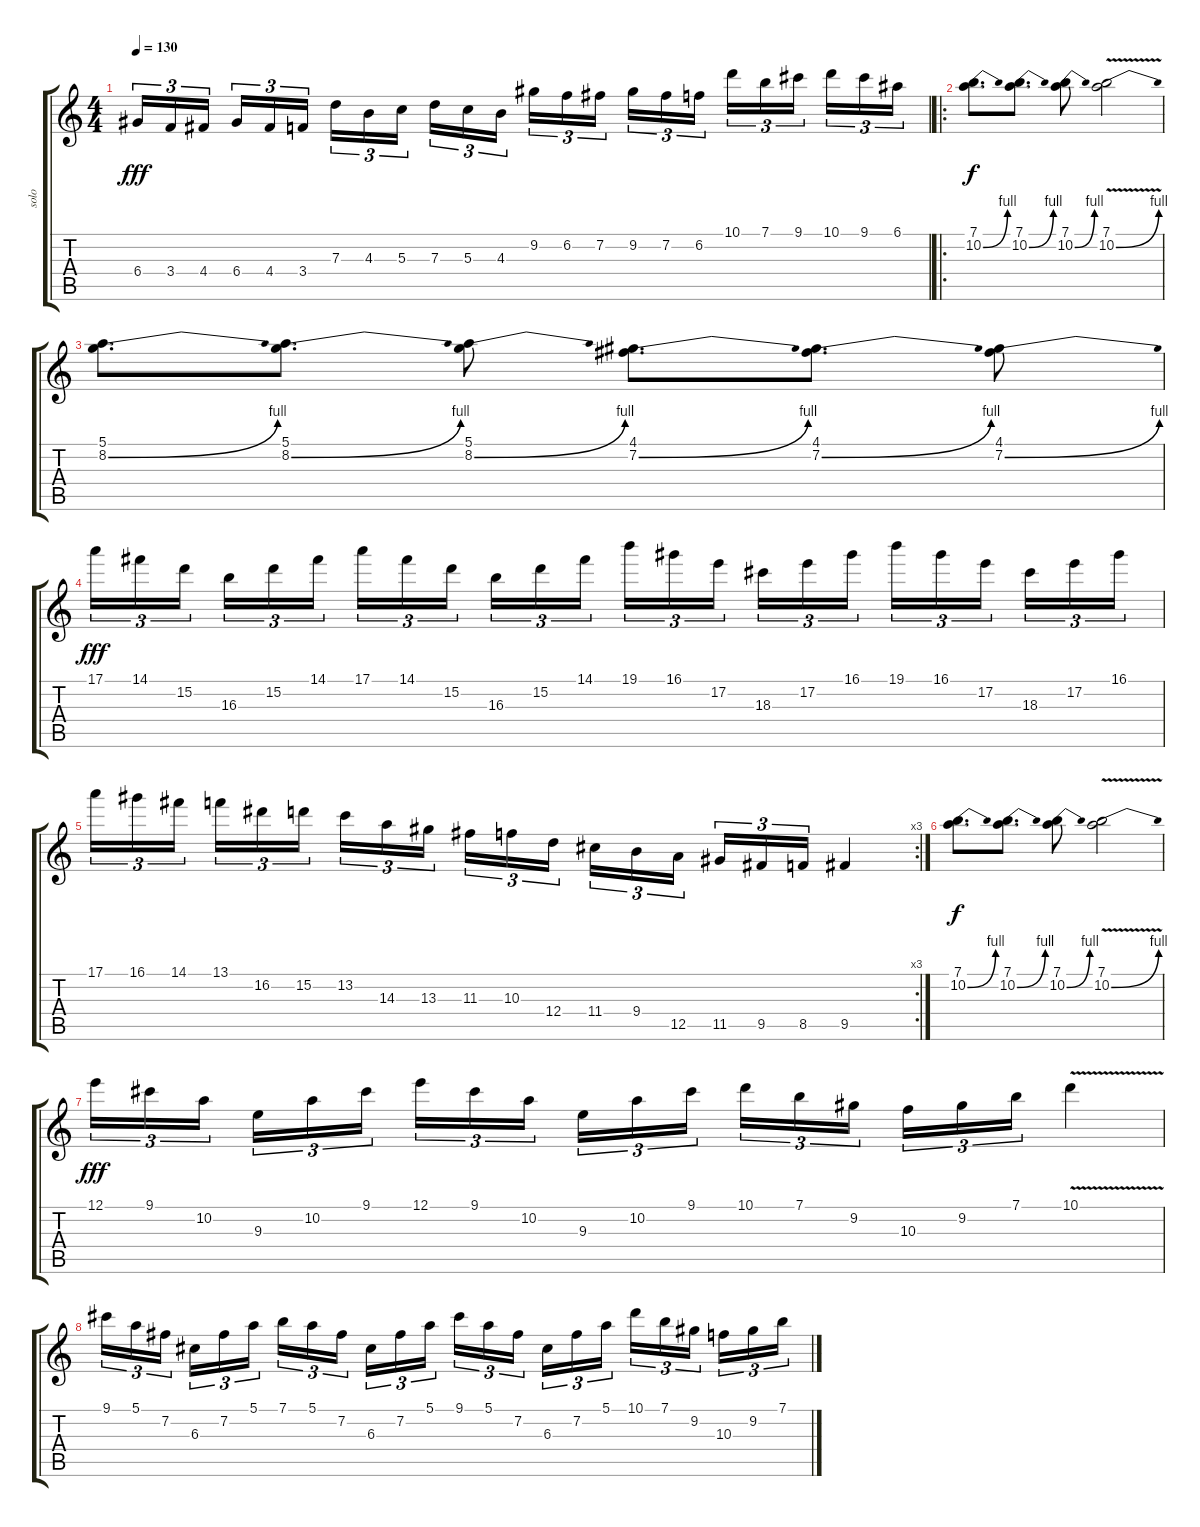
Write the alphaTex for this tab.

\track ("solo" "solo") {solo instrument overdrivenguitar}
\staff {score tabs}
\tuning (E4 B3 G3 D3 A2 E2) {hide}
\ts (4 4)
\tempo 130
\clef g2
\ks c
6.4.16{tu (3 2) dy fff} 3.4.16{tu (3 2)} 4.4.16{tu (3 2) beam splitsecondary} 6.4.16{tu (3 2)} 4.4.16{tu (3 2)} 3.4.16{tu (3 2)} 7.3.16{tu (3 2)} 4.3.16{tu (3 2)} 5.3.16{tu (3 2) beam splitsecondary} 7.3.16{tu (3 2)} 5.3.16{tu (3 2)} 4.3.16{tu (3 2)} 9.2.16{tu (3 2)} 6.2.16{tu (3 2)} 7.2.16{tu (3 2) beam splitsecondary} 9.2.16{tu (3 2)} 7.2.16{tu (3 2)} 6.2.16{tu (3 2)} 10.1.16{tu (3 2)} 7.1.16{tu (3 2)} 9.1.16{tu (3 2) beam splitsecondary} 10.1.16{tu (3 2)} 9.1.16{tu (3 2)} 6.1.16{tu (3 2)} |
\ro
(7.1 10.2{be (bend 0 0 60 4)}).8{d dy f} (7.1 10.2{be (bend 0 0 60 4)}).8{d} (7.1 10.2{be (bend 0 0 60 4)}).8 (7.1 10.2{be (bend 0 0 60 4) v}).2 |
(5.1 8.2{be (bend 0 0 60 4)}).8{d} (5.1 8.2{be (bend 0 0 60 4)}).8{d} (5.1 8.2{be (bend 0 0 60 4)}).8 (4.1 7.2{be (bend 0 0 60 4)}).8{d} (4.1 7.2{be (bend 0 0 60 4)}).8{d} (4.1 7.2{be (bend 0 0 60 4)}).8 |
17.1.16{tu (3 2) dy fff} 14.1.16{tu (3 2)} 15.2.16{tu (3 2) beam splitsecondary} 16.3.16{tu (3 2)} 15.2.16{tu (3 2)} 14.1.16{tu (3 2)} 17.1.16{tu (3 2)} 14.1.16{tu (3 2)} 15.2.16{tu (3 2) beam splitsecondary} 16.3.16{tu (3 2)} 15.2.16{tu (3 2)} 14.1.16{tu (3 2)} 19.1.16{tu (3 2)} 16.1.16{tu (3 2)} 17.2.16{tu (3 2) beam splitsecondary} 18.3.16{tu (3 2)} 17.2.16{tu (3 2)} 16.1.16{tu (3 2)} 19.1.16{tu (3 2)} 16.1.16{tu (3 2)} 17.2.16{tu (3 2) beam splitsecondary} 18.3.16{tu (3 2)} 17.2.16{tu (3 2)} 16.1.16{tu (3 2)} |
\rc 3
17.1.16{tu (3 2)} 16.1.16{tu (3 2)} 14.1.16{tu (3 2) beam splitsecondary} 13.1.16{tu (3 2)} 16.2.16{tu (3 2)} 15.2.16{tu (3 2)} 13.2.16{tu (3 2)} 14.3.16{tu (3 2)} 13.3.16{tu (3 2) beam splitsecondary} 11.3.16{tu (3 2)} 10.3.16{tu (3 2)} 12.4.16{tu (3 2)} 11.4.16{tu (3 2)} 9.4.16{tu (3 2)} 12.5.16{tu (3 2) beam splitsecondary} 11.5.16{tu (3 2)} 9.5.16{tu (3 2)} 8.5.16{tu (3 2)} 9.5.4 |
(7.1 10.2{be (bend 0 0 60 4)}).8{d dy f} (7.1 10.2{be (bend 0 0 60 4)}).8{d} (7.1 10.2{be (bend 0 0 60 4)}).8 (7.1 10.2{be (bend 0 0 60 4) v}).2 |
12.1.16{tu (3 2) dy fff} 9.1.16{tu (3 2)} 10.2.16{tu (3 2) beam splitsecondary} 9.3.16{tu (3 2)} 10.2.16{tu (3 2)} 9.1.16{tu (3 2)} 12.1.16{tu (3 2)} 9.1.16{tu (3 2)} 10.2.16{tu (3 2) beam splitsecondary} 9.3.16{tu (3 2)} 10.2.16{tu (3 2)} 9.1.16{tu (3 2)} 10.1.16{tu (3 2)} 7.1.16{tu (3 2)} 9.2.16{tu (3 2) beam splitsecondary} 10.3.16{tu (3 2)} 9.2.16{tu (3 2)} 7.1.16{tu (3 2)} 10.1{v}.4 |
9.1.16{tu (3 2)} 5.1.16{tu (3 2)} 7.2.16{tu (3 2) beam splitsecondary} 6.3.16{tu (3 2)} 7.2.16{tu (3 2)} 5.1.16{tu (3 2)} 7.1.16{tu (3 2)} 5.1.16{tu (3 2)} 7.2.16{tu (3 2) beam splitsecondary} 6.3.16{tu (3 2)} 7.2.16{tu (3 2)} 5.1.16{tu (3 2)} 9.1.16{tu (3 2)} 5.1.16{tu (3 2)} 7.2.16{tu (3 2) beam splitsecondary} 6.3.16{tu (3 2)} 7.2.16{tu (3 2)} 5.1.16{tu (3 2)} 10.1.16{tu (3 2)} 7.1.16{tu (3 2)} 9.2.16{tu (3 2) beam splitsecondary} 10.3.16{tu (3 2)} 9.2.16{tu (3 2)} 7.1.16{tu (3 2)}
